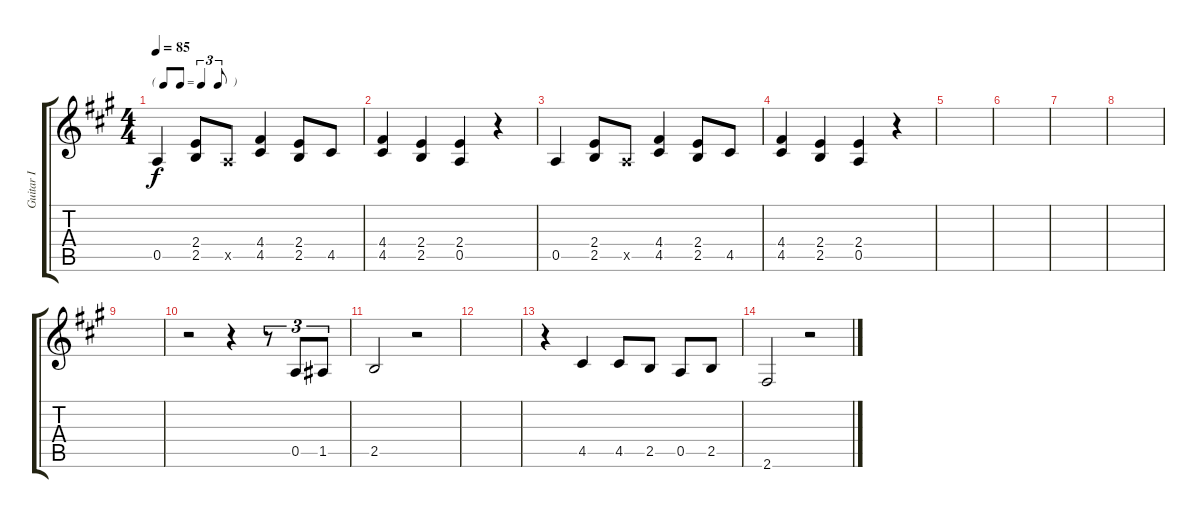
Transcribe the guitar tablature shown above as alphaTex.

\track ("Guitar I" "Guitar I") {instrument electricguitarjazz}
\staff {score tabs}
\tuning (E4 B3 G3 D3 A2 E2) {hide}
\ts (4 4)
\tf triplet8th
\tempo 85
\clef g2
\ks a
0.5.4{dy f} (2.4 2.5).8 0.5{x}.8 (4.4 4.5).4 (2.4 2.5).8 4.5.8 |
(4.4 4.5).4 (2.4 2.5).4 (2.4 0.5).4 r.4 |
0.5.4 (2.4 2.5).8 0.5{x}.8 (4.4 4.5).4 (2.4 2.5).8 4.5.8 |
(4.4 4.5).4 (2.4 2.5).4 (2.4 0.5).4 r.4 |
|
|
|
|
|
r.2 r.4 r.8{tu (3 2)} 0.5.8{tu (3 2)} 1.5.8{tu (3 2)} |
2.5.2 r.2 |
|
r.4 4.5.4 4.5.8 2.5.8 0.5.8 2.5.8 |
2.6.2 r.2
